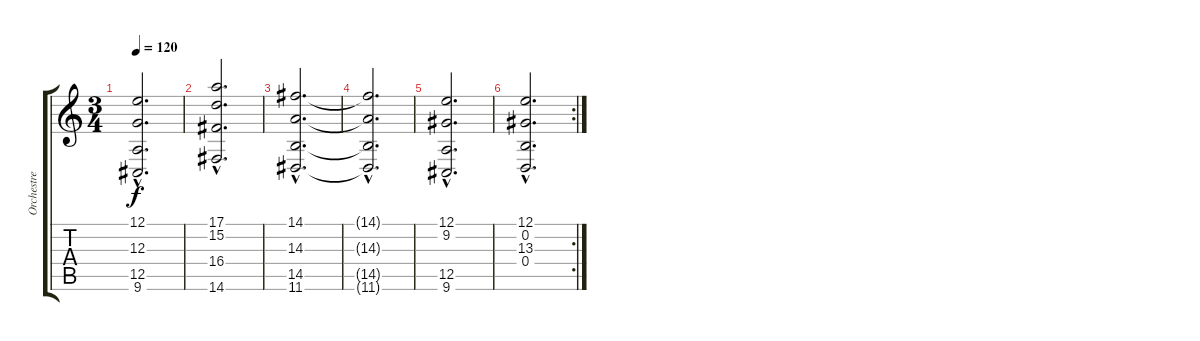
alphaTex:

\track ("Orchestre" "Orchestre") {instrument stringensemble2}
\staff {score tabs}
\tuning (E4 B3 G3 D3 A2 E2) {hide}
\ts (3 4)
\tempo 120
\clef g2
\ks c
(12.1{hac} 12.3{hac} 12.5{hac} 9.6{hac}).2{d dy f} |
(17.1{hac} 15.2{hac} 16.4{hac} 14.6{hac}).2{d} |
(14.1{hac} 14.3{hac} 14.5{hac} 11.6{hac}).2{d} |
(14.1{hac t} 14.3{hac t} 14.5{hac t} 11.6{hac t}).2{d} |
(12.1{hac} 9.2{hac} 12.5{hac} 9.6{hac}).2{d} |
\rc 2
(12.1{hac} 0.2{hac} 13.3{hac} 0.4{hac}).2{d}
